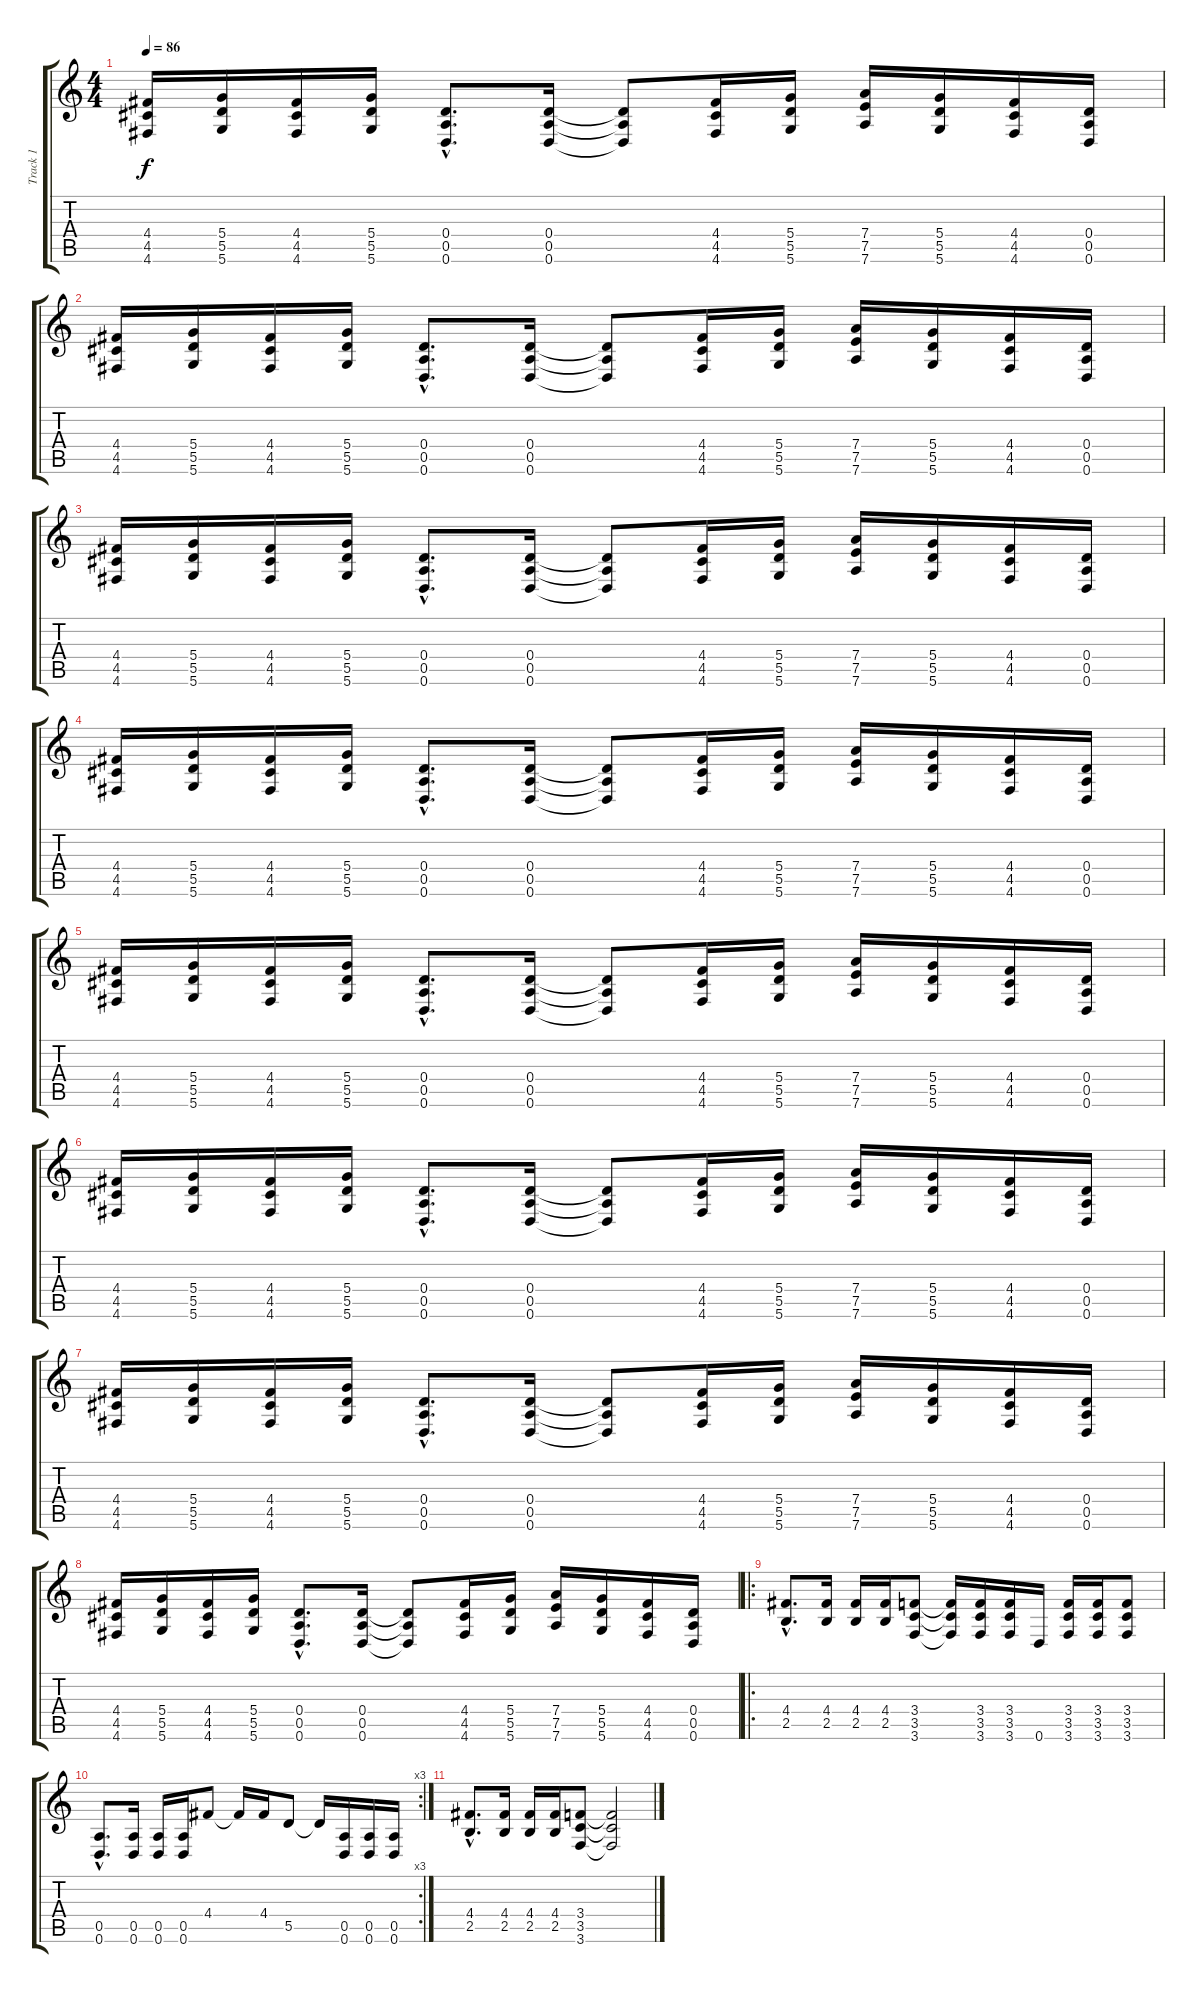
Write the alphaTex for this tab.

\track ("Track 1" "Track 1") {instrument distortionguitar}
\staff {score tabs}
\tuning (E4 B3 G3 D3 A2 D2) {hide}
\ts (4 4)
\tempo 86
\clef g2
\ks c
(4.4 4.5 4.6).16{dy f} (5.4 5.5 5.6).16 (4.4 4.5 4.6).16 (5.4 5.5 5.6).16 (0.4{hac} 0.5{hac} 0.6{hac}).8{d} (0.4 0.5 0.6).16 (0.4{t} 0.5{t} 0.6{t}).8 (4.4 4.5 4.6).16 (5.4 5.5 5.6).16 (7.4 7.5 7.6).16 (5.4 5.5 5.6).16 (4.4 4.5 4.6).16 (0.4 0.5 0.6).16 |
(4.4 4.5 4.6).16 (5.4 5.5 5.6).16 (4.4 4.5 4.6).16 (5.4 5.5 5.6).16 (0.4{hac} 0.5{hac} 0.6{hac}).8{d} (0.4 0.5 0.6).16 (0.4{t} 0.5{t} 0.6{t}).8 (4.4 4.5 4.6).16 (5.4 5.5 5.6).16 (7.4 7.5 7.6).16 (5.4 5.5 5.6).16 (4.4 4.5 4.6).16 (0.4 0.5 0.6).16 |
(4.4 4.5 4.6).16 (5.4 5.5 5.6).16 (4.4 4.5 4.6).16 (5.4 5.5 5.6).16 (0.4{hac} 0.5{hac} 0.6{hac}).8{d} (0.4 0.5 0.6).16 (0.4{t} 0.5{t} 0.6{t}).8 (4.4 4.5 4.6).16 (5.4 5.5 5.6).16 (7.4 7.5 7.6).16 (5.4 5.5 5.6).16 (4.4 4.5 4.6).16 (0.4 0.5 0.6).16 |
(4.4 4.5 4.6).16 (5.4 5.5 5.6).16 (4.4 4.5 4.6).16 (5.4 5.5 5.6).16 (0.4{hac} 0.5{hac} 0.6{hac}).8{d} (0.4 0.5 0.6).16 (0.4{t} 0.5{t} 0.6{t}).8 (4.4 4.5 4.6).16 (5.4 5.5 5.6).16 (7.4 7.5 7.6).16 (5.4 5.5 5.6).16 (4.4 4.5 4.6).16 (0.4 0.5 0.6).16 |
(4.4 4.5 4.6).16 (5.4 5.5 5.6).16 (4.4 4.5 4.6).16 (5.4 5.5 5.6).16 (0.4{hac} 0.5{hac} 0.6{hac}).8{d} (0.4 0.5 0.6).16 (0.4{t} 0.5{t} 0.6{t}).8 (4.4 4.5 4.6).16 (5.4 5.5 5.6).16 (7.4 7.5 7.6).16 (5.4 5.5 5.6).16 (4.4 4.5 4.6).16 (0.4 0.5 0.6).16 |
(4.4 4.5 4.6).16 (5.4 5.5 5.6).16 (4.4 4.5 4.6).16 (5.4 5.5 5.6).16 (0.4{hac} 0.5{hac} 0.6{hac}).8{d} (0.4 0.5 0.6).16 (0.4{t} 0.5{t} 0.6{t}).8 (4.4 4.5 4.6).16 (5.4 5.5 5.6).16 (7.4 7.5 7.6).16 (5.4 5.5 5.6).16 (4.4 4.5 4.6).16 (0.4 0.5 0.6).16 |
(4.4 4.5 4.6).16 (5.4 5.5 5.6).16 (4.4 4.5 4.6).16 (5.4 5.5 5.6).16 (0.4{hac} 0.5{hac} 0.6{hac}).8{d} (0.4 0.5 0.6).16 (0.4{t} 0.5{t} 0.6{t}).8 (4.4 4.5 4.6).16 (5.4 5.5 5.6).16 (7.4 7.5 7.6).16 (5.4 5.5 5.6).16 (4.4 4.5 4.6).16 (0.4 0.5 0.6).16 |
(4.4 4.5 4.6).16 (5.4 5.5 5.6).16 (4.4 4.5 4.6).16 (5.4 5.5 5.6).16 (0.4{hac} 0.5{hac} 0.6{hac}).8{d} (0.4 0.5 0.6).16 (0.4{t} 0.5{t} 0.6{t}).8 (4.4 4.5 4.6).16 (5.4 5.5 5.6).16 (7.4 7.5 7.6).16 (5.4 5.5 5.6).16 (4.4 4.5 4.6).16 (0.4 0.5 0.6).16 |
\ro
(4.4{hac} 2.5{hac}).8{d} (4.4 2.5).16 (4.4 2.5).16 (4.4 2.5).16 (3.4 3.5 3.6).8 (3.4{t} 3.5{t} 3.6{t}).16 (3.4 3.5 3.6).16 (3.4 3.5 3.6).16 0.6.16 (3.4 3.5 3.6).16 (3.4 3.5 3.6).16 (3.4 3.5 3.6).8 |
\rc 3
(0.5{hac} 0.6{hac}).8{d} (0.5 0.6).16 (0.5 0.6).16 (0.5 0.6).16 4.4.8 4.4{t}.16 4.4.16 5.5.8 5.5{t}.16 (0.5 0.6).16 (0.5 0.6).16 (0.5 0.6).16 |
(4.4{hac} 2.5{hac}).8{d} (4.4 2.5).16 (4.4 2.5).16 (4.4 2.5).16 (3.4 3.5 3.6).8 (3.4{t} 3.5{t} 3.6{t}).2
